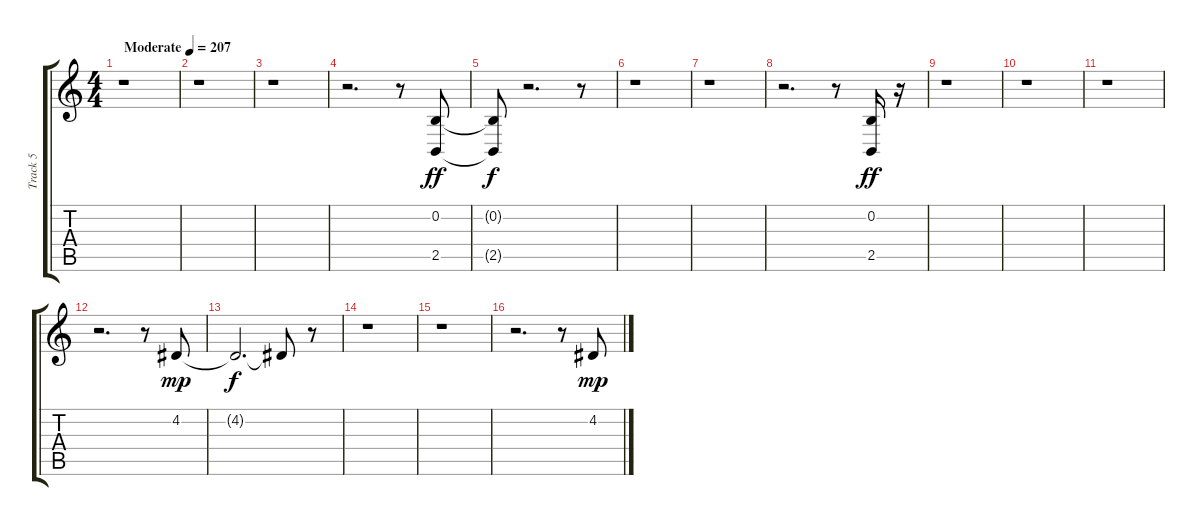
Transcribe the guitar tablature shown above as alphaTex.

\track ("Track 5" "Track 5") {instrument tubularbells}
\staff {score tabs}
\tuning (E4 B3 G3 D3 A2 E2) {hide}
\ts (4 4)
\tempo (207 "Moderate")
\clef g2
\ks c
r.1{dy ff instrument tubularbells} |
r.1 |
r.1 |
r.2{d} r.8 (0.2 2.5).8 |
(0.2{t} 2.5{t}).8{dy f} r.2{d} r.8 |
r.1 |
r.1 |
r.2{d} r.8 (0.2 2.5).16{dy ff} r.16 |
r.1 |
r.1 |
r.1 |
r.2{d} r.8 4.2.8{dy mp} |
4.2{t}.2{d dy f} 4.2{t}.8 r.8 |
r.1 |
r.1 |
r.2{d} r.8 4.2.8{dy mp}
